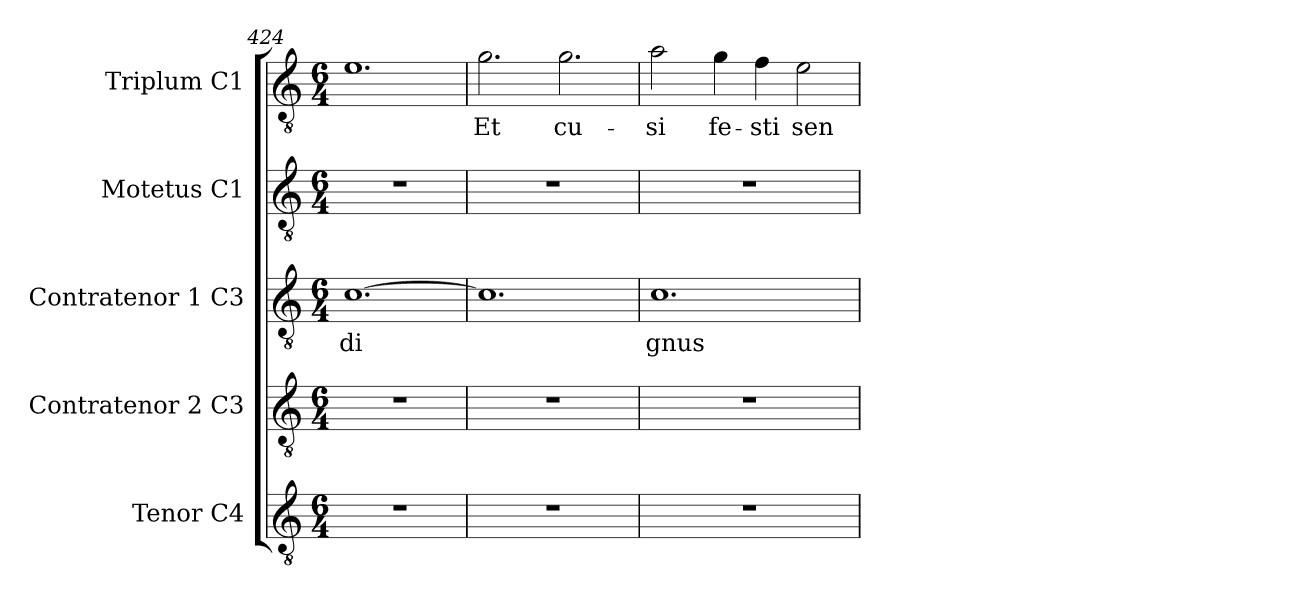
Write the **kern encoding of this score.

**kern	**kern	**kern	**text	**kern	**kern	**text
*part5	*part4	*part3	*part3	*part2	*part1	*part1
*staff5	*staff4	*staff3	*staff3	*staff2	*staff1	*staff1
*I"Tenor  C4	*I"Contratenor 2  C3	*I"Contratenor 1  C3	*	*I"Motetus  C1	*I"Triplum  C1	*
*I'T	*I'Ct2	*I'Ct1	*	*I'Mot	*I'Tr	*
!!LO:LB:g=z
*clefGv2	*clefGv2	*clefGv2	*	*clefGv2	*clefGv2	*
*k[]	*k[]	*k[]	*	*k[]	*k[]	*
*C:	*C:	*C:	*	*C:	*C:	*
*M6/4	*M6/4	*M6/4	*	*M6/4	*M6/4	*
=424	=424	=424	=424	=424	=424	=424
!	!	!	!LO:LY:b:cj	!	!	!LO:LY:b:cj
1.r	1.r	[>1.c	-di-	1.r	1.e	--
=425	=425	=425	=425	=425	=425	=425
!	!	!	!LO:LY:b:cj	!	!	!LO:LY:b:cj
1.r	1.r	1.c]	--	1.r	2.g\	-Et
!	!	!	!	!	!	!LO:LY:b:cj
.	.	.	.	.	2.g\	cu-
=426	=426	=426	=426	=426	=426	=426
!	!	!	!LO:LY:b:cj	!	!	!LO:LY:b:cj
1.r	1.r	1.c	-gnus	1.r	2a\	-si
!	!	!	!	!	!	!LO:LY:b:cj
.	.	.	.	.	4g\	fe-
!	!	!	!	!	!	!LO:LY:b:cj
.	.	.	.	.	4f\	-sti
!	!	!	!	!	!	!LO:LY:b:cj
.	.	.	.	.	2e\	sen-
=	=	=	=	=	=	=
*-	*-	*-	*-	*-	*-	*-
